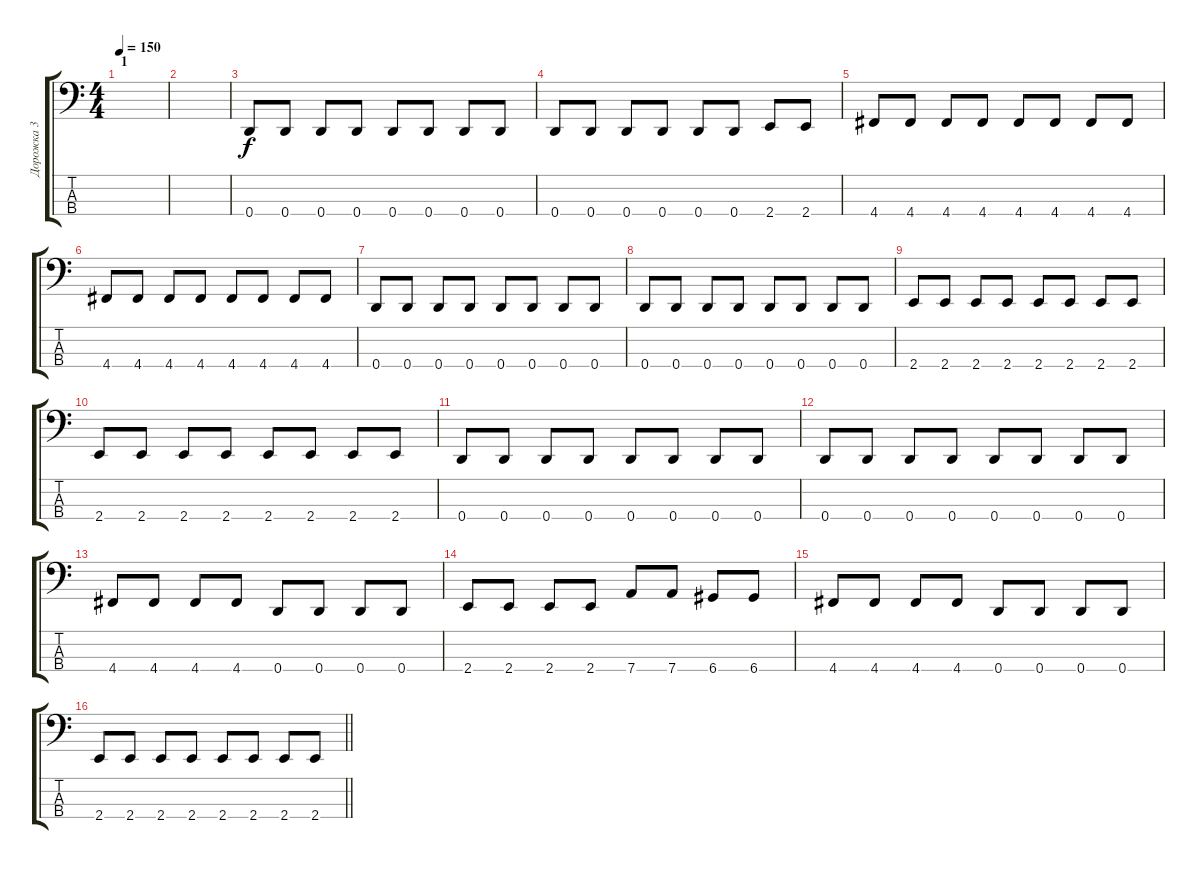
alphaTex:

\track ("Дорожка 3" "Дорожка 3") {instrument electricbassfinger}
\staff {score tabs}
\tuning (G2 D2 A1 D1) {hide}
\ts (4 4)
\section ("" "1")
\tempo 150
\clef f4
\ks c
|
|
0.4.8 0.4.8 0.4.8 0.4.8 0.4.8 0.4.8 0.4.8 0.4.8 |
0.4.8 0.4.8 0.4.8 0.4.8 0.4.8 0.4.8 2.4.8 2.4.8 |
4.4.8 4.4.8 4.4.8 4.4.8 4.4.8 4.4.8 4.4.8 4.4.8 |
4.4.8 4.4.8 4.4.8 4.4.8 4.4.8 4.4.8 4.4.8 4.4.8 |
0.4.8 0.4.8 0.4.8 0.4.8 0.4.8 0.4.8 0.4.8 0.4.8 |
0.4.8 0.4.8 0.4.8 0.4.8 0.4.8 0.4.8 0.4.8 0.4.8 |
2.4.8 2.4.8 2.4.8 2.4.8 2.4.8 2.4.8 2.4.8 2.4.8 |
2.4.8 2.4.8 2.4.8 2.4.8 2.4.8 2.4.8 2.4.8 2.4.8 |
0.4.8 0.4.8 0.4.8 0.4.8 0.4.8 0.4.8 0.4.8 0.4.8 |
0.4.8 0.4.8 0.4.8 0.4.8 0.4.8 0.4.8 0.4.8 0.4.8 |
4.4.8 4.4.8 4.4.8 4.4.8 0.4.8 0.4.8 0.4.8 0.4.8 |
2.4.8 2.4.8 2.4.8 2.4.8 7.4.8 7.4.8 6.4.8 6.4.8 |
4.4.8 4.4.8 4.4.8 4.4.8 0.4.8 0.4.8 0.4.8 0.4.8 |
\barLineRight lightlight
2.4.8 2.4.8 2.4.8 2.4.8 2.4.8 2.4.8 2.4.8 2.4.8
